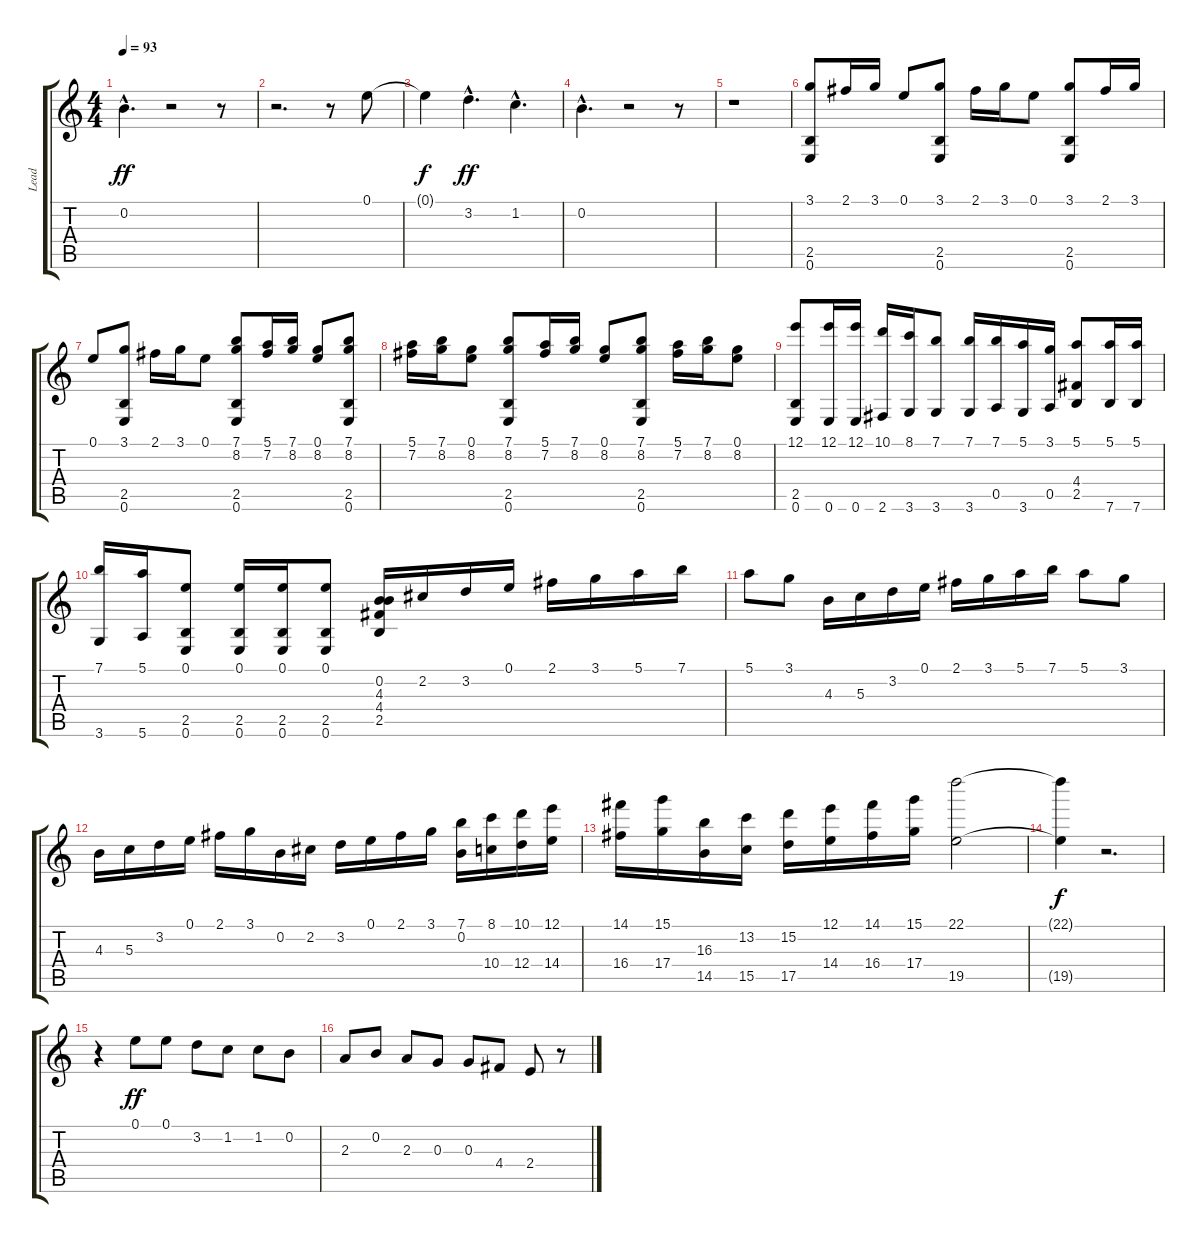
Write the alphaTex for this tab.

\track ("Lead" "Lead") {instrument distortionguitar}
\staff {score tabs}
\tuning (E4 B3 G3 D3 A2 E2) {hide}
\ts (4 4)
\tempo 93
\clef g2
\ks c
0.2{hac}.4{d dy ff} r.2 r.8 |
r.2{d} r.8 0.1.8 |
0.1{t}.4{dy f} 3.2{hac}.4{d dy ff} 1.2{hac}.4{d} |
0.2{hac}.4{d} r.2 r.8 |
r.1 |
(3.1 2.5 0.6).8 2.1.16 3.1.16 0.1.8 (3.1 2.5 0.6).8 2.1.16 3.1.16 0.1.8 (3.1 2.5 0.6).8 2.1.16 3.1.16 |
0.1.8 (3.1 2.5 0.6).8 2.1.16 3.1.16 0.1.8 (7.1 8.2 2.5 0.6).8 (5.1 7.2).16 (7.1 8.2).16 (0.1 8.2).8 (7.1 8.2 2.5 0.6).8 |
(5.1 7.2).16 (7.1 8.2).16 (0.1 8.2).8 (7.1 8.2 2.5 0.6).8 (5.1 7.2).16 (7.1 8.2).16 (0.1 8.2).8 (7.1 8.2 2.5 0.6).8 (5.1 7.2).16 (7.1 8.2).16 (0.1 8.2).8 |
(12.1 2.5 0.6).8 (12.1 0.6).16 (12.1 0.6).16 (10.1 2.6).16 (8.1 3.6).16 (7.1 3.6).8 (7.1 3.6).16 (7.1 0.5).16 (5.1 3.6).16 (3.1 0.5).16 (5.1 4.4 2.5).8 (5.1 7.6).16 (5.1 7.6).16 |
(7.1 3.6).16 (5.1 5.6).16 (0.1 2.5 0.6).8 (0.1 2.5 0.6).16 (0.1 2.5 0.6).16 (0.1 2.5 0.6).8 (0.2 4.3 4.4 2.5).16 2.2.16 3.2.16 0.1.16 2.1.16 3.1.16 5.1.16 7.1.16 |
5.1.8 3.1.8 4.3.16 5.3.16 3.2.16 0.1.16 2.1.16 3.1.16 5.1.16 7.1.16 5.1.8 3.1.8 |
4.3.16 5.3.16 3.2.16 0.1.16 2.1.16 3.1.16 0.2.16 2.2.16 3.2.16 0.1.16 2.1.16 3.1.16 (7.1 0.2).16 (8.1 10.4).16 (10.1 12.4).16 (12.1 14.4).16 |
(14.1 16.4).16 (15.1 17.4).16 (16.3 14.5).16 (13.2 15.5).16 (15.2 17.5).16 (12.1 14.4).16 (14.1 16.4).16 (15.1 17.4).16 (22.1 19.5).2 |
(22.1{t} 19.5{t}).4{dy f} r.2{d} |
r.4 0.1.8{dy ff} 0.1.8 3.2.8 1.2.8 1.2.8 0.2.8 |
2.3.8 0.2.8 2.3.8 0.3.8 0.3.8 4.4.8 2.4.8 r.8
